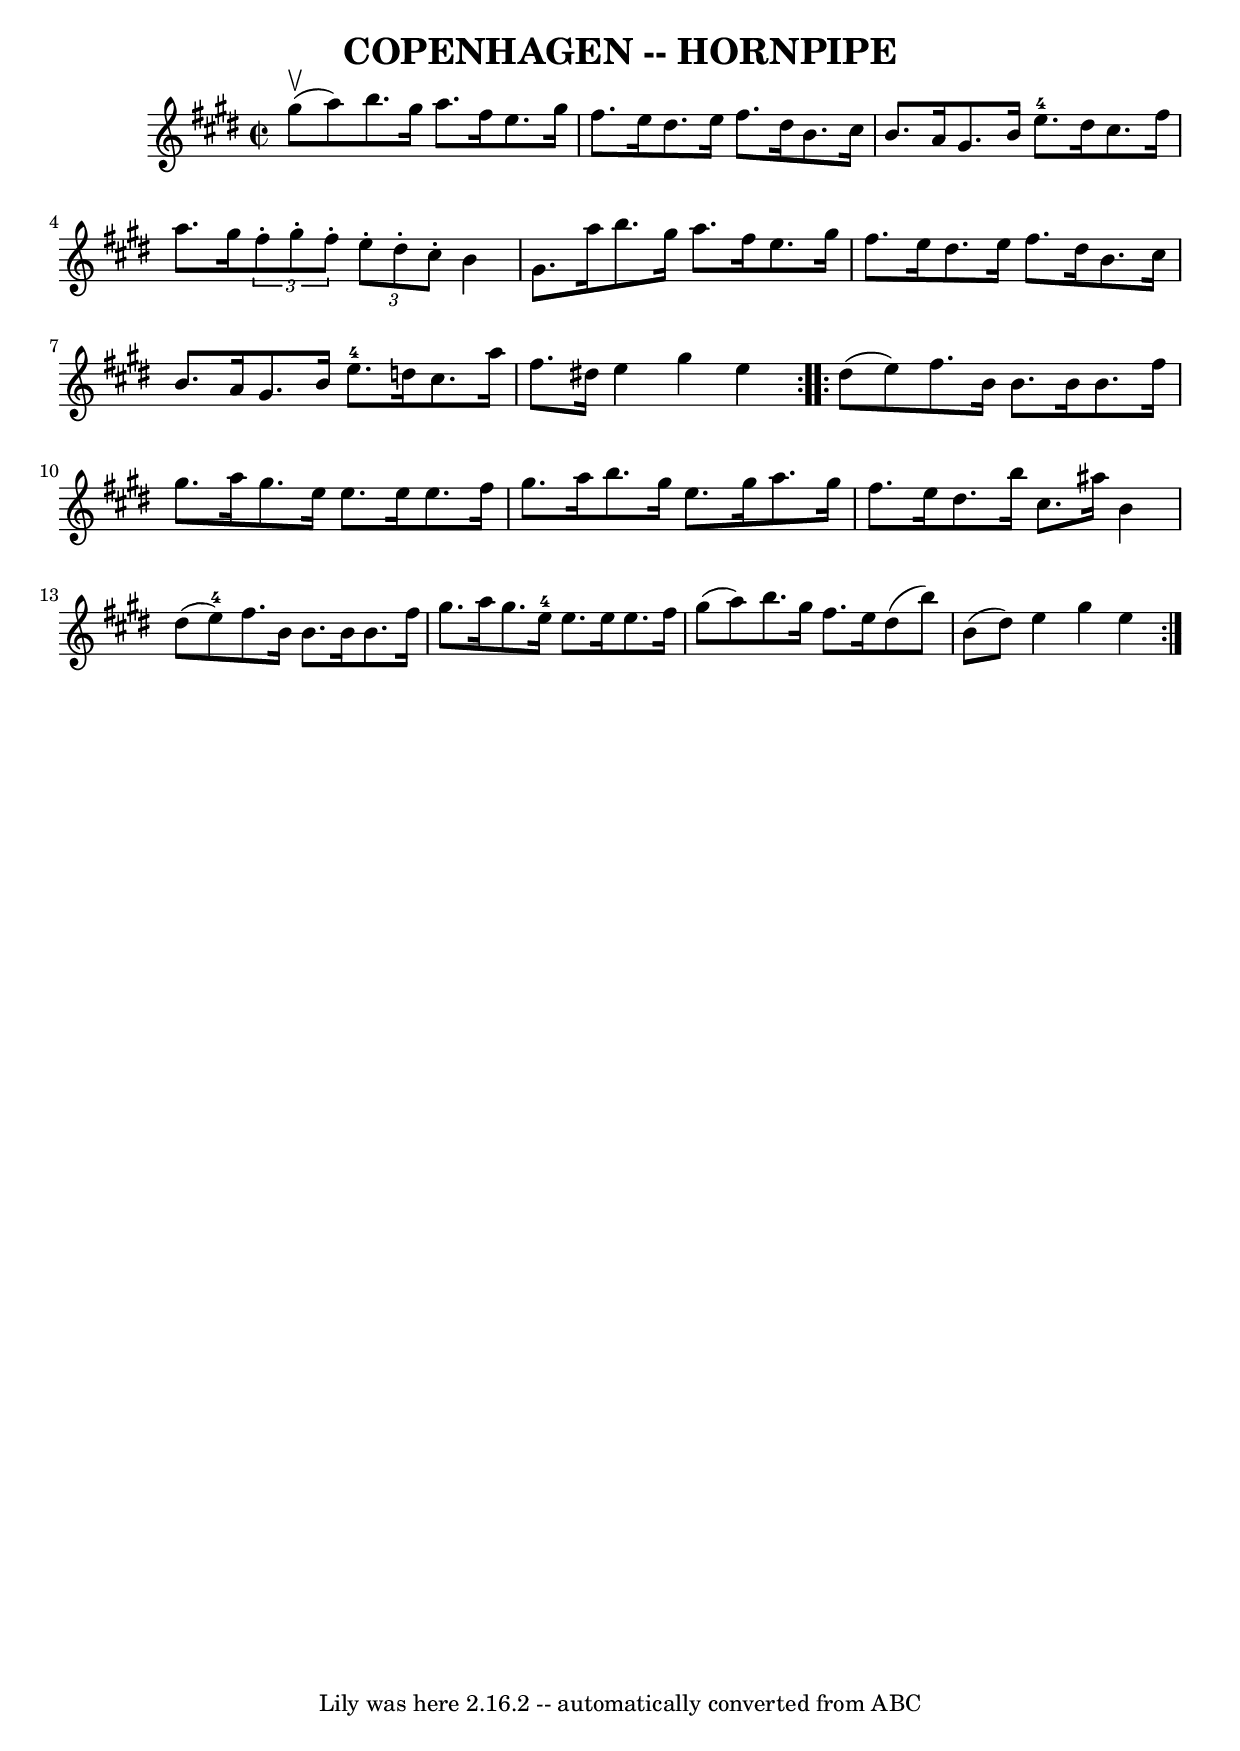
\version "2.7.40"
\include "Mammoth.ily"
\header {
	%% book = "Ryan's Mammoth Collection of Fiddle Tunes"
	crossRefNumber = "1"
	footnotes = "\\\\\\\\(Can be used as a Clog.)"
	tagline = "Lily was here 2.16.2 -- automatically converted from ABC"
	title = "COPENHAGEN -- HORNPIPE"
}
voicedefault =  {


\repeat volta 2 {
\override Staff.TimeSignature #'style = #'C
 \time 2/2 
\key e \major gis''8 (^\upbow a''8)       |
 b''8.  
 gis''16 a''8. fis''16 e''8. gis''16 fis''8. e''16    
|
 dis''8. e''16 fis''8. dis''16 b'8. cis''16 b'8.    
a'16    |
 gis'8. b'16 e''8.-4 dis''16    |
 cis''8. 
 fis''16 a''8. gis''16    |
   \times 2/3 { fis''8 -. gis''8 
-. fis''8 -. }   \times 2/3 { e''8 -. dis''8 -. cis''8 -. } b'4    
gis'8. a''16    |
     |
 b''8. gis''16 a''8. fis''16 
 e''8. gis''16 fis''8. e''16    |
 dis''8. e''16    
fis''8. dis''16 b'8. cis''16 b'8. a'16    |
 gis'8.    
b'16 e''8.-4 d''16 cis''8. a''16 fis''8. dis''!16    
|
 e''4 gis''4 e''4    }     \repeat volta 2 { dis''8 (e''8  
-)       |
 fis''8. b'16 b'8. b'16 b'8. fis''16    
gis''8. a''16    |
 gis''8. e''16 e''8. e''16 e''8.    
fis''16 gis''8. a''16    |
 b''8. gis''16 e''8. gis''16  
 a''8. gis''16 fis''8. e''16    |
 dis''8. b''16    
cis''8. ais''16 b'4 dis''8 (e''8-4)   |
     |
   
fis''8. b'16 b'8. b'16 b'8. fis''16 gis''8. a''16    
|
 gis''8. e''16-4 e''8. e''16 e''8. fis''16 gis''8 
(a''8)   |
 b''8. gis''16 fis''8. e''16 dis''8 (
b''8) b'8 (dis''8)   |
 e''4 gis''4 e''4    }   
}

\score{
    <<

	\context Staff="default"
	{
	    \voicedefault 
	}

    >>
	\layout {
	}
	\midi {}
}
